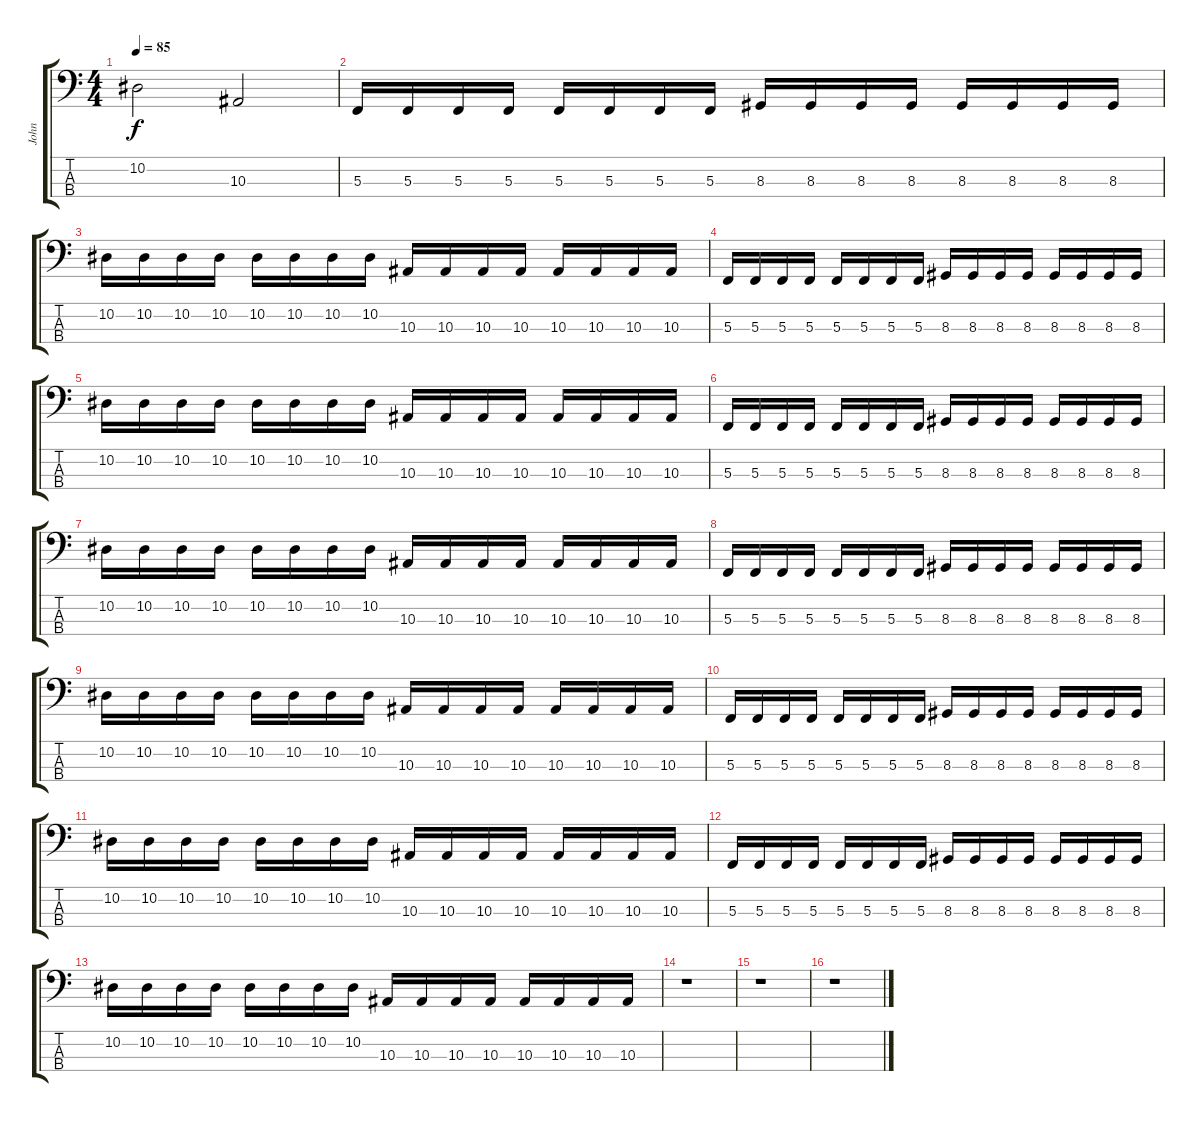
\track ("John" "John") {instrument electricbasspick}
\staff {score tabs}
\tuning (Bb1 F1 C1 F0) {hide}
\ts (4 4)
\tempo 85
\clef f4
\ks c
10.2.2{dy f} 10.3.2 |
5.3.16 5.3.16 5.3.16 5.3.16 5.3.16 5.3.16 5.3.16 5.3.16 8.3.16 8.3.16 8.3.16 8.3.16 8.3.16 8.3.16 8.3.16 8.3.16 |
10.2.16 10.2.16 10.2.16 10.2.16 10.2.16 10.2.16 10.2.16 10.2.16 10.3.16 10.3.16 10.3.16 10.3.16 10.3.16 10.3.16 10.3.16 10.3.16 |
5.3.16 5.3.16 5.3.16 5.3.16 5.3.16 5.3.16 5.3.16 5.3.16 8.3.16 8.3.16 8.3.16 8.3.16 8.3.16 8.3.16 8.3.16 8.3.16 |
10.2.16 10.2.16 10.2.16 10.2.16 10.2.16 10.2.16 10.2.16 10.2.16 10.3.16 10.3.16 10.3.16 10.3.16 10.3.16 10.3.16 10.3.16 10.3.16 |
5.3.16 5.3.16 5.3.16 5.3.16 5.3.16 5.3.16 5.3.16 5.3.16 8.3.16 8.3.16 8.3.16 8.3.16 8.3.16 8.3.16 8.3.16 8.3.16 |
10.2.16 10.2.16 10.2.16 10.2.16 10.2.16 10.2.16 10.2.16 10.2.16 10.3.16 10.3.16 10.3.16 10.3.16 10.3.16 10.3.16 10.3.16 10.3.16 |
5.3.16 5.3.16 5.3.16 5.3.16 5.3.16 5.3.16 5.3.16 5.3.16 8.3.16 8.3.16 8.3.16 8.3.16 8.3.16 8.3.16 8.3.16 8.3.16 |
10.2.16 10.2.16 10.2.16 10.2.16 10.2.16 10.2.16 10.2.16 10.2.16 10.3.16 10.3.16 10.3.16 10.3.16 10.3.16 10.3.16 10.3.16 10.3.16 |
5.3.16 5.3.16 5.3.16 5.3.16 5.3.16 5.3.16 5.3.16 5.3.16 8.3.16 8.3.16 8.3.16 8.3.16 8.3.16 8.3.16 8.3.16 8.3.16 |
10.2.16 10.2.16 10.2.16 10.2.16 10.2.16 10.2.16 10.2.16 10.2.16 10.3.16 10.3.16 10.3.16 10.3.16 10.3.16 10.3.16 10.3.16 10.3.16 |
5.3.16 5.3.16 5.3.16 5.3.16 5.3.16 5.3.16 5.3.16 5.3.16 8.3.16 8.3.16 8.3.16 8.3.16 8.3.16 8.3.16 8.3.16 8.3.16 |
10.2.16 10.2.16 10.2.16 10.2.16 10.2.16 10.2.16 10.2.16 10.2.16 10.3.16 10.3.16 10.3.16 10.3.16 10.3.16 10.3.16 10.3.16 10.3.16 |
r.1 |
r.1 |
r.1
